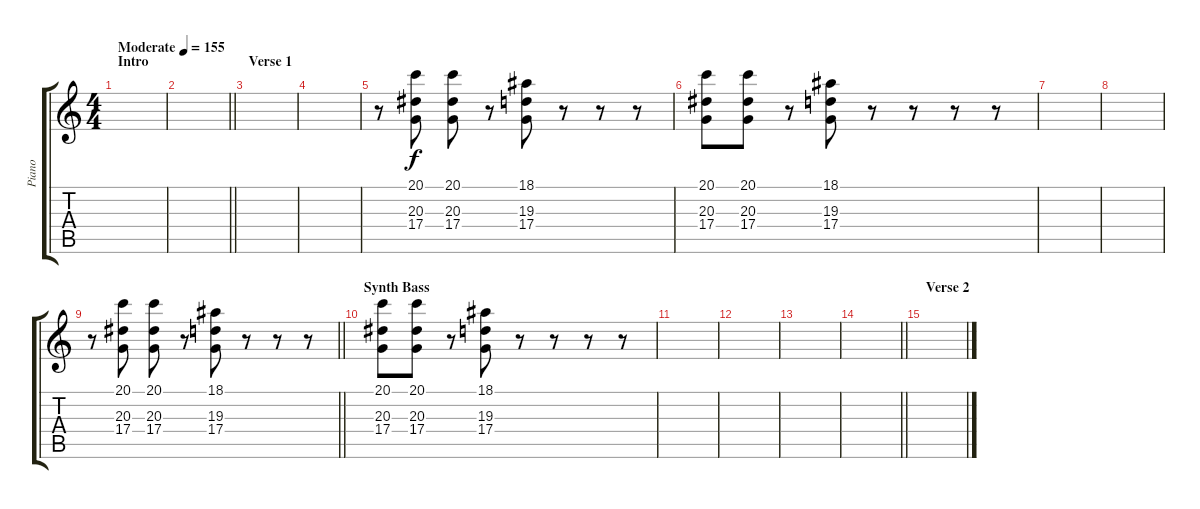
\track ("Piano" "Piano") {instrument electricgrandpiano}
\staff {score tabs}
\tuning (E4 B3 G3 D3 A2 D2) {hide}
\ts (4 4)
\section ("" "Intro")
\tempo (155 "Moderate")
\clef g2
\ks c
|
\barLineRight lightlight
|
\section ("" "Verse 1")
|
|
r.8 (20.1 20.3 17.4).8 (20.1 20.3 17.4).8 r.8 (18.1 19.3 17.4).8 r.8 r.8 r.8 |
(20.1 20.3 17.4).8 (20.1 20.3 17.4).8 r.8 (18.1 19.3 17.4).8 r.8 r.8 r.8 r.8 |
|
|
\barLineRight lightlight
r.8 (20.1 20.3 17.4).8 (20.1 20.3 17.4).8 r.8 (18.1 19.3 17.4).8 r.8 r.8 r.8 |
\section ("" "Synth Bass")
(20.1 20.3 17.4).8 (20.1 20.3 17.4).8 r.8 (18.1 19.3 17.4).8 r.8 r.8 r.8 r.8 |
|
|
|
\barLineRight lightlight
|
\section ("" "Verse 2")
